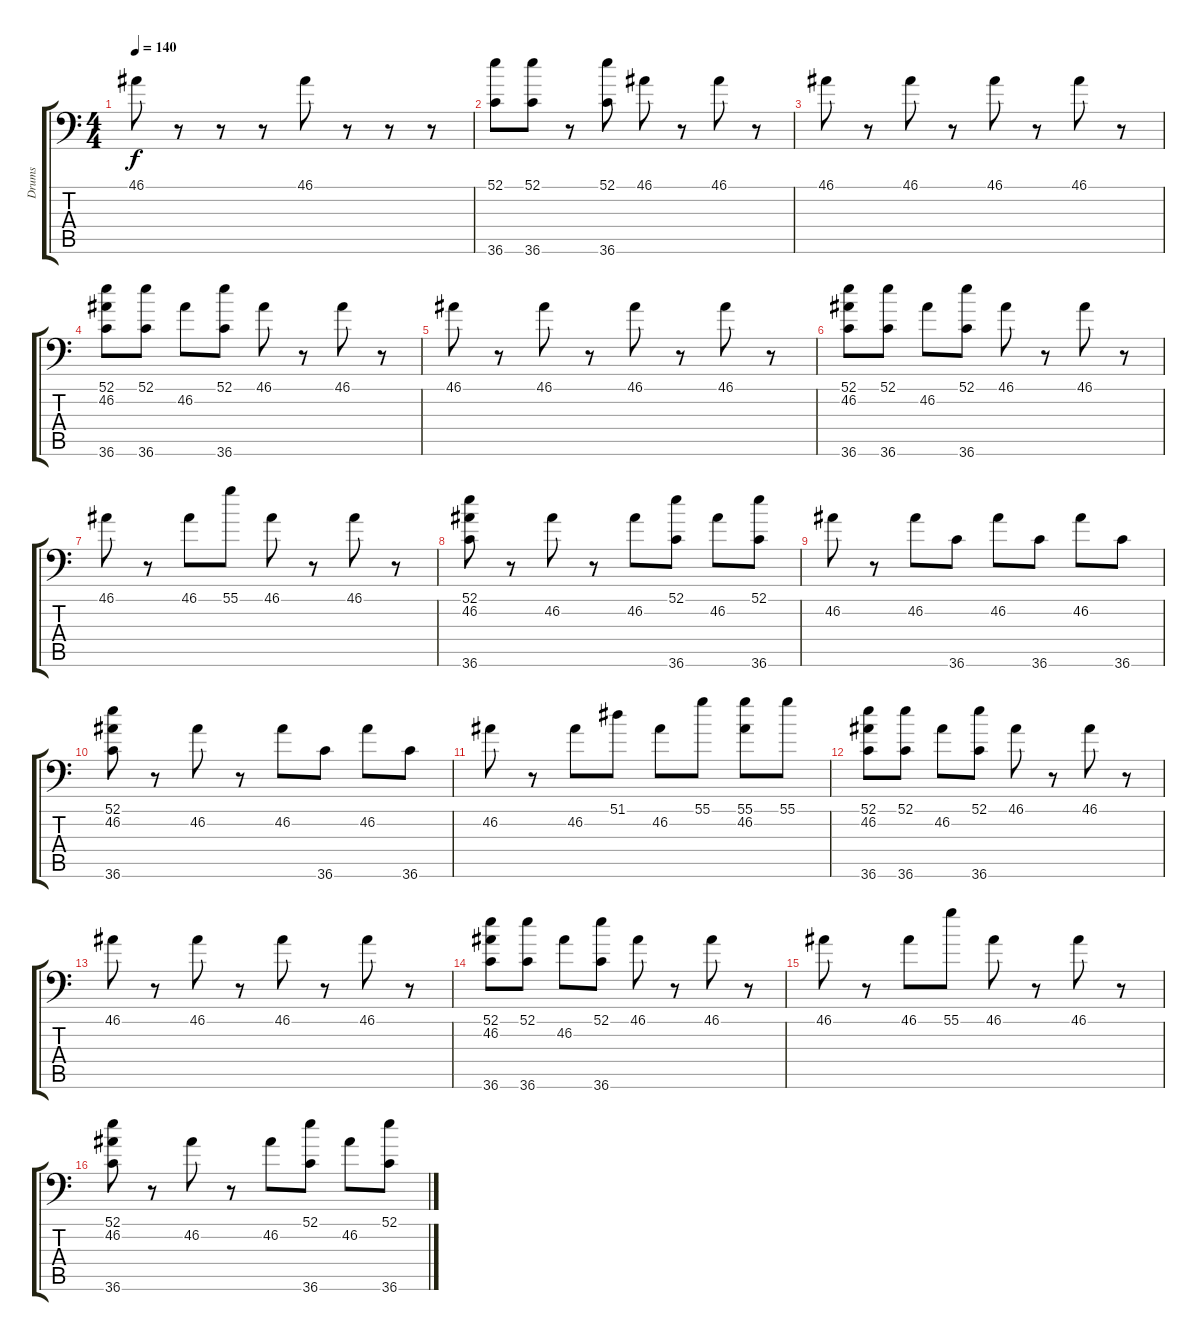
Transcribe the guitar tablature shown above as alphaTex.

\track ("Drums" "Drums") {instrument acousticgrandpiano}
\staff {score tabs}
\tuning (C-1 C-1 C-1 C-1 C-1 C-1) {hide}
\ts (4 4)
\tempo 140
\clef f4
\ks c
46.1.8{dy f} r.8 r.8 r.8 46.1.8 r.8 r.8 r.8 |
(52.1 36.6).8 (52.1 36.6).8 r.8 (52.1 36.6).8 46.1.8 r.8 46.1.8 r.8 |
46.1.8 r.8 46.1.8 r.8 46.1.8 r.8 46.1.8 r.8 |
(52.1 46.2 36.6).8 (52.1 36.6).8 46.2.8 (52.1 36.6).8 46.1.8 r.8 46.1.8 r.8 |
46.1.8 r.8 46.1.8 r.8 46.1.8 r.8 46.1.8 r.8 |
(52.1 46.2 36.6).8 (52.1 36.6).8 46.2.8 (52.1 36.6).8 46.1.8 r.8 46.1.8 r.8 |
46.1.8 r.8 46.1.8 55.1.8 46.1.8 r.8 46.1.8 r.8 |
(52.1 46.2 36.6).8 r.8 46.2.8 r.8 46.2.8 (52.1 36.6).8 46.2.8 (52.1 36.6).8 |
46.2.8 r.8 46.2.8 36.6.8 46.2.8 36.6.8 46.2.8 36.6.8 |
(52.1 46.2 36.6).8 r.8 46.2.8 r.8 46.2.8 36.6.8 46.2.8 36.6.8 |
46.2.8 r.8 46.2.8 51.1.8 46.2.8 55.1.8 (55.1 46.2).8 55.1.8 |
(52.1 46.2 36.6).8 (52.1 36.6).8 46.2.8 (52.1 36.6).8 46.1.8 r.8 46.1.8 r.8 |
46.1.8 r.8 46.1.8 r.8 46.1.8 r.8 46.1.8 r.8 |
(52.1 46.2 36.6).8 (52.1 36.6).8 46.2.8 (52.1 36.6).8 46.1.8 r.8 46.1.8 r.8 |
46.1.8 r.8 46.1.8 55.1.8 46.1.8 r.8 46.1.8 r.8 |
(52.1 46.2 36.6).8 r.8 46.2.8 r.8 46.2.8 (52.1 36.6).8 46.2.8 (52.1 36.6).8
